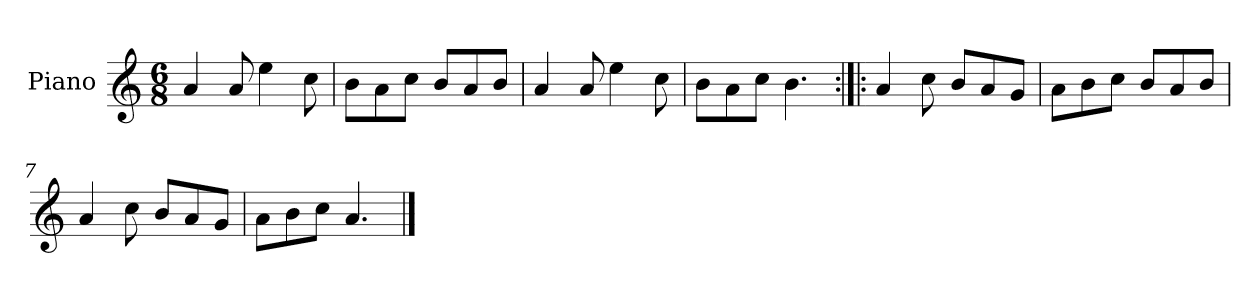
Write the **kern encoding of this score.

**kern
*part1
*staff1
*I"Piano
*I'Pno.
*clefG2
*k[]
*M6/8
=1
4a/
8a/
4ee\
8cc\
=2
8b\L
8a\
8cc\J
8b/L
8a/
8b/J
=3
4a/
8a/
4ee\
8cc\
=4
8b\L
8a\
8cc\J
4.b\
=5:|!|:
4a/
8cc\
8b/L
8a/
8g/J
=6
8a\L
8b\
8cc\J
8b/L
8a/
8b/J
=7
4a/
8cc\
8b/L
8a/
8g/J
!!LO:LB:g=z
=8
8a\L
8b\
8cc\J
4.a/
==
*-
